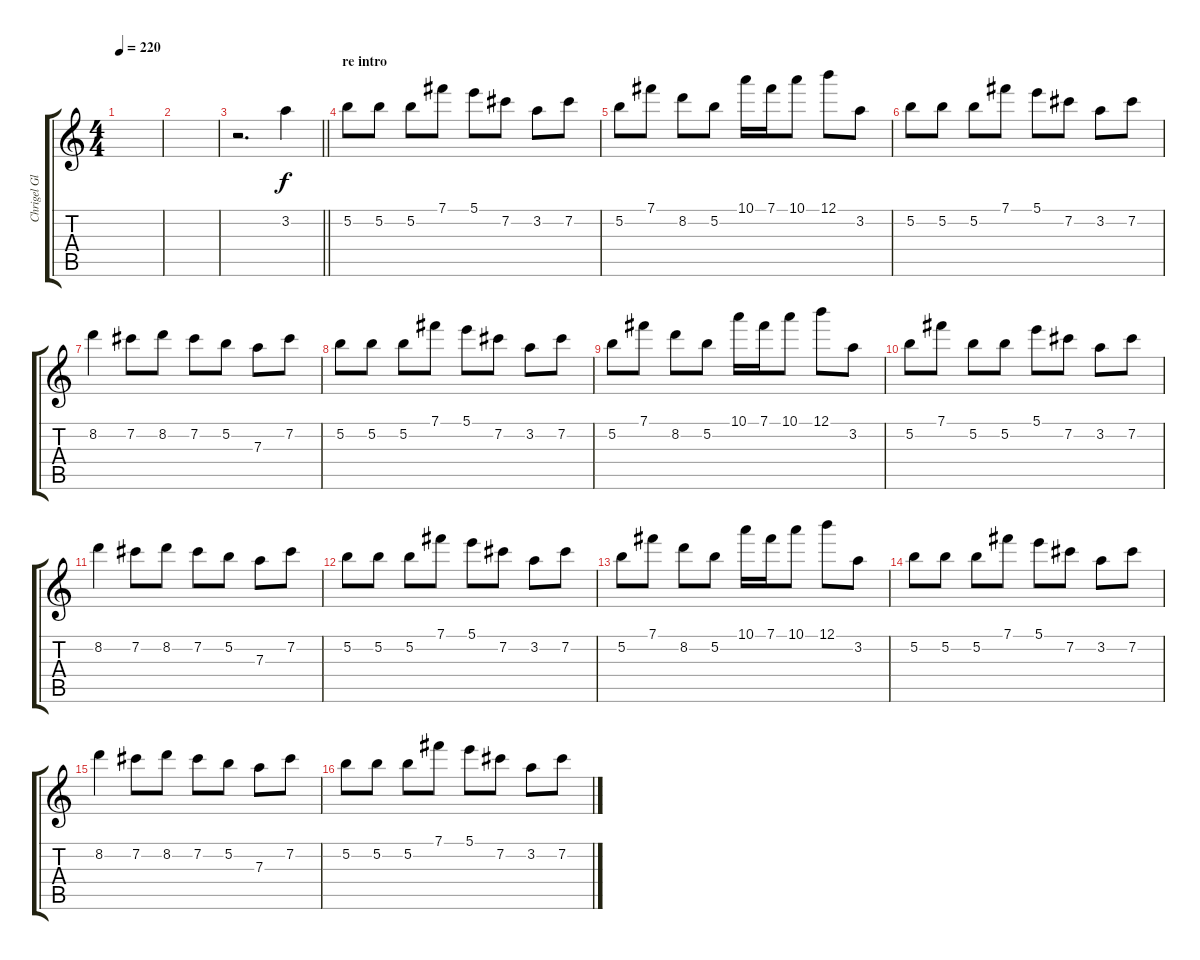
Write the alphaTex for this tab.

\track ("Chrigel Glanzmann" "Chrigel Gl") {instrument piccolo}
\staff {score tabs}
\tuning (B5 Gb5 D5 A4 E4 B3) {hide}
\ts (4 4)
\tempo 220
\clef g2
\ks c
|
|
\barLineRight lightlight
r.2{d volume 15} 3.2.4 |
\section ("" "re intro")
5.2.8 5.2.8 5.2.8 7.1.8 5.1.8 7.2.8 3.2.8 7.2.8 |
5.2.8 7.1.8 8.2.8 5.2.8 10.1.16 7.1.16 10.1.8 12.1.8 3.2.8 |
5.2.8 5.2.8 5.2.8 7.1.8 5.1.8 7.2.8 3.2.8 7.2.8 |
8.2.4 7.2.8 8.2.8 7.2.8 5.2.8 7.3.8 7.2.8 |
5.2.8 5.2.8 5.2.8 7.1.8 5.1.8 7.2.8 3.2.8 7.2.8 |
5.2.8 7.1.8 8.2.8 5.2.8 10.1.16 7.1.16 10.1.8 12.1.8 3.2.8 |
5.2.8 7.1.8 5.2.8 5.2.8 5.1.8 7.2.8 3.2.8 7.2.8 |
8.2.4 7.2.8 8.2.8 7.2.8 5.2.8 7.3.8 7.2.8 |
5.2.8 5.2.8 5.2.8 7.1.8 5.1.8 7.2.8 3.2.8 7.2.8 |
5.2.8 7.1.8 8.2.8 5.2.8 10.1.16 7.1.16 10.1.8 12.1.8 3.2.8 |
5.2.8 5.2.8 5.2.8 7.1.8 5.1.8 7.2.8 3.2.8 7.2.8 |
8.2.4 7.2.8 8.2.8 7.2.8 5.2.8 7.3.8 7.2.8 |
5.2.8 5.2.8 5.2.8 7.1.8 5.1.8 7.2.8 3.2.8 7.2.8
